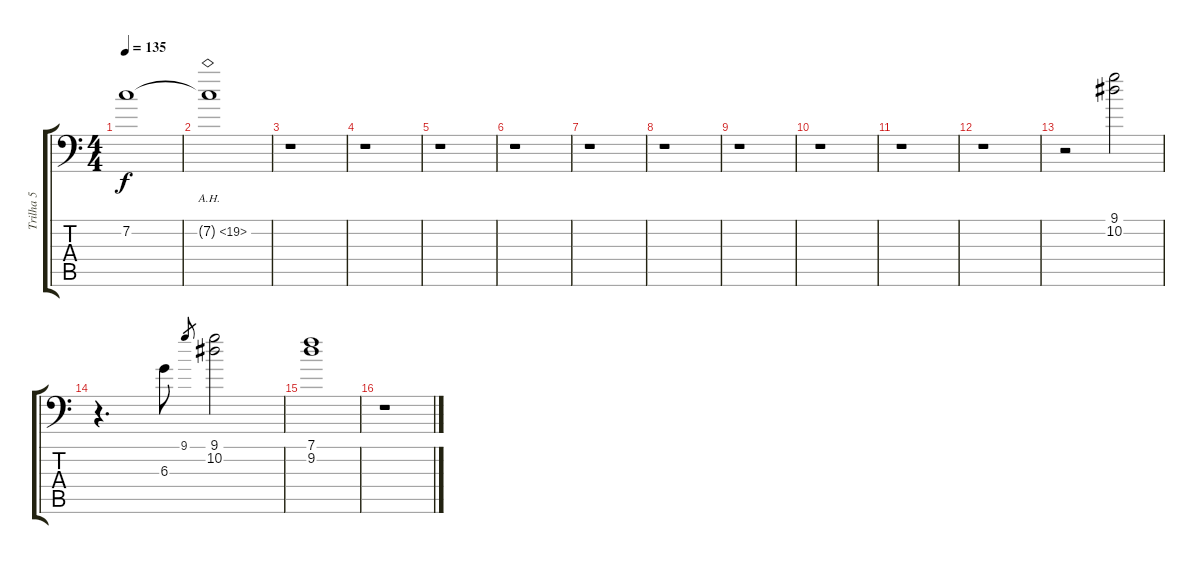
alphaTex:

\track ("Trilha 5" "Trilha 5") {instrument acousticguitarsteel}
\staff {score tabs}
\tuning (Bb3 F3 Db3 Ab2 Eb2 Bb1) {hide}
\ts (4 4)
\tempo 135
\clef f4
\ks c
7.2.1{dy f} |
7.2{ah 12 t}.1 |
r.1{instrument acousticguitarsteel} |
r.1 |
r.1 |
r.1 |
r.1 |
r.1 |
r.1 |
r.1 |
r.1 |
r.1 |
r.2 (9.1 10.2).2 |
r.4{d} 6.3.8 9.1.8{gr} (9.1 10.2).2 |
(7.1 9.2).1 |
r.1
